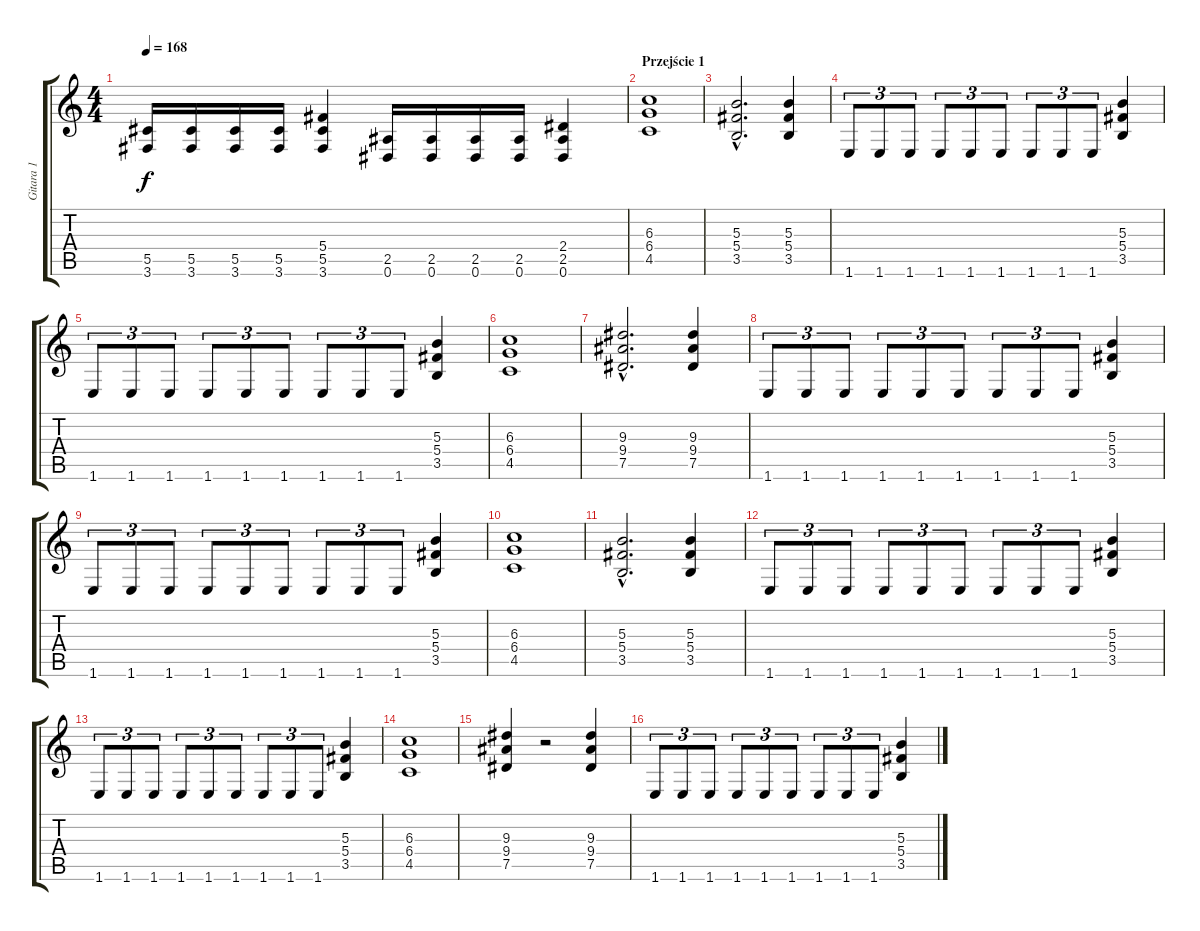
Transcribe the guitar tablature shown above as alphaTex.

\track ("Gitara 1" "Gitara 1") {instrument overdrivenguitar}
\staff {score tabs}
\tuning (Eb4 Bb3 Gb3 Db3 Ab2 Eb2) {hide}
\ts (4 4)
\tempo 168
\clef g2
\ks c
(5.5 3.6).16{dy f} (5.5 3.6).16 (5.5 3.6).16 (5.5 3.6).16 (5.4 5.5 3.6).4 (2.5 0.6).16 (2.5 0.6).16 (2.5 0.6).16 (2.5 0.6).16 (2.4 2.5 0.6).4 |
\section ("" "Przejście 1")
(6.3 6.4 4.5).1 |
(5.3{hac} 5.4{hac} 3.5{hac}).2{d} (5.3 5.4 3.5).4 |
1.6.8{tu (3 2)} 1.6.8{tu (3 2)} 1.6.8{tu (3 2)} 1.6.8{tu (3 2)} 1.6.8{tu (3 2)} 1.6.8{tu (3 2)} 1.6.8{tu (3 2)} 1.6.8{tu (3 2)} 1.6.8{tu (3 2)} (5.3 5.4 3.5).4 |
1.6.8{tu (3 2)} 1.6.8{tu (3 2)} 1.6.8{tu (3 2)} 1.6.8{tu (3 2)} 1.6.8{tu (3 2)} 1.6.8{tu (3 2)} 1.6.8{tu (3 2)} 1.6.8{tu (3 2)} 1.6.8{tu (3 2)} (5.3 5.4 3.5).4 |
(6.3 6.4 4.5).1 |
(9.3{hac} 9.4{hac} 7.5{hac}).2{d} (9.3 9.4 7.5).4 |
1.6.8{tu (3 2)} 1.6.8{tu (3 2)} 1.6.8{tu (3 2)} 1.6.8{tu (3 2)} 1.6.8{tu (3 2)} 1.6.8{tu (3 2)} 1.6.8{tu (3 2)} 1.6.8{tu (3 2)} 1.6.8{tu (3 2)} (5.3 5.4 3.5).4 |
1.6.8{tu (3 2)} 1.6.8{tu (3 2)} 1.6.8{tu (3 2)} 1.6.8{tu (3 2)} 1.6.8{tu (3 2)} 1.6.8{tu (3 2)} 1.6.8{tu (3 2)} 1.6.8{tu (3 2)} 1.6.8{tu (3 2)} (5.3 5.4 3.5).4 |
(6.3 6.4 4.5).1 |
(5.3{hac} 5.4{hac} 3.5{hac}).2{d} (5.3 5.4 3.5).4 |
1.6.8{tu (3 2)} 1.6.8{tu (3 2)} 1.6.8{tu (3 2)} 1.6.8{tu (3 2)} 1.6.8{tu (3 2)} 1.6.8{tu (3 2)} 1.6.8{tu (3 2)} 1.6.8{tu (3 2)} 1.6.8{tu (3 2)} (5.3 5.4 3.5).4 |
1.6.8{tu (3 2)} 1.6.8{tu (3 2)} 1.6.8{tu (3 2)} 1.6.8{tu (3 2)} 1.6.8{tu (3 2)} 1.6.8{tu (3 2)} 1.6.8{tu (3 2)} 1.6.8{tu (3 2)} 1.6.8{tu (3 2)} (5.3 5.4 3.5).4 |
(6.3 6.4 4.5).1 |
(9.3 9.4 7.5).4 r.2 (9.3 9.4 7.5).4 |
1.6.8{tu (3 2)} 1.6.8{tu (3 2)} 1.6.8{tu (3 2)} 1.6.8{tu (3 2)} 1.6.8{tu (3 2)} 1.6.8{tu (3 2)} 1.6.8{tu (3 2)} 1.6.8{tu (3 2)} 1.6.8{tu (3 2)} (5.3 5.4 3.5).4
